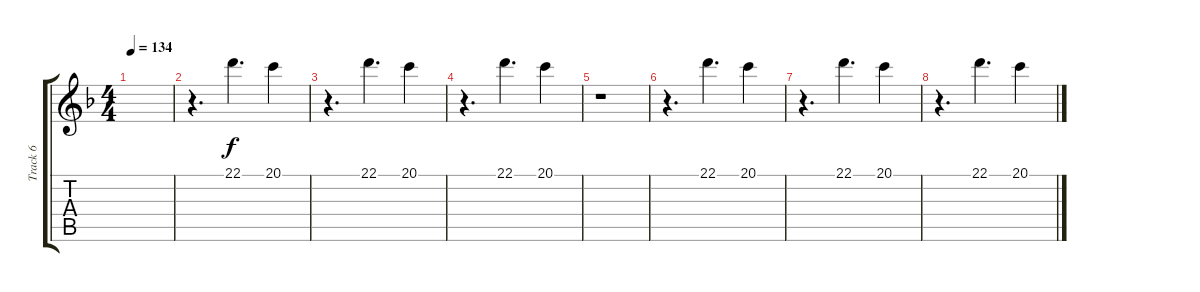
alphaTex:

\track ("Track 6" "Track 6") {instrument lead2sawtooth}
\staff {score tabs}
\tuning (E4 B3 G3 D3 A2 E2) {hide}
\ts (4 4)
\tempo 134
\clef g2
\ks f
|
r.4{d} 22.1.4{d} 20.1.4 |
r.4{d} 22.1.4{d} 20.1.4 |
r.4{d} 22.1.4{d} 20.1.4 |
r.1 |
r.4{d} 22.1.4{d} 20.1.4 |
r.4{d} 22.1.4{d} 20.1.4 |
r.4{d} 22.1.4{d} 20.1.4
